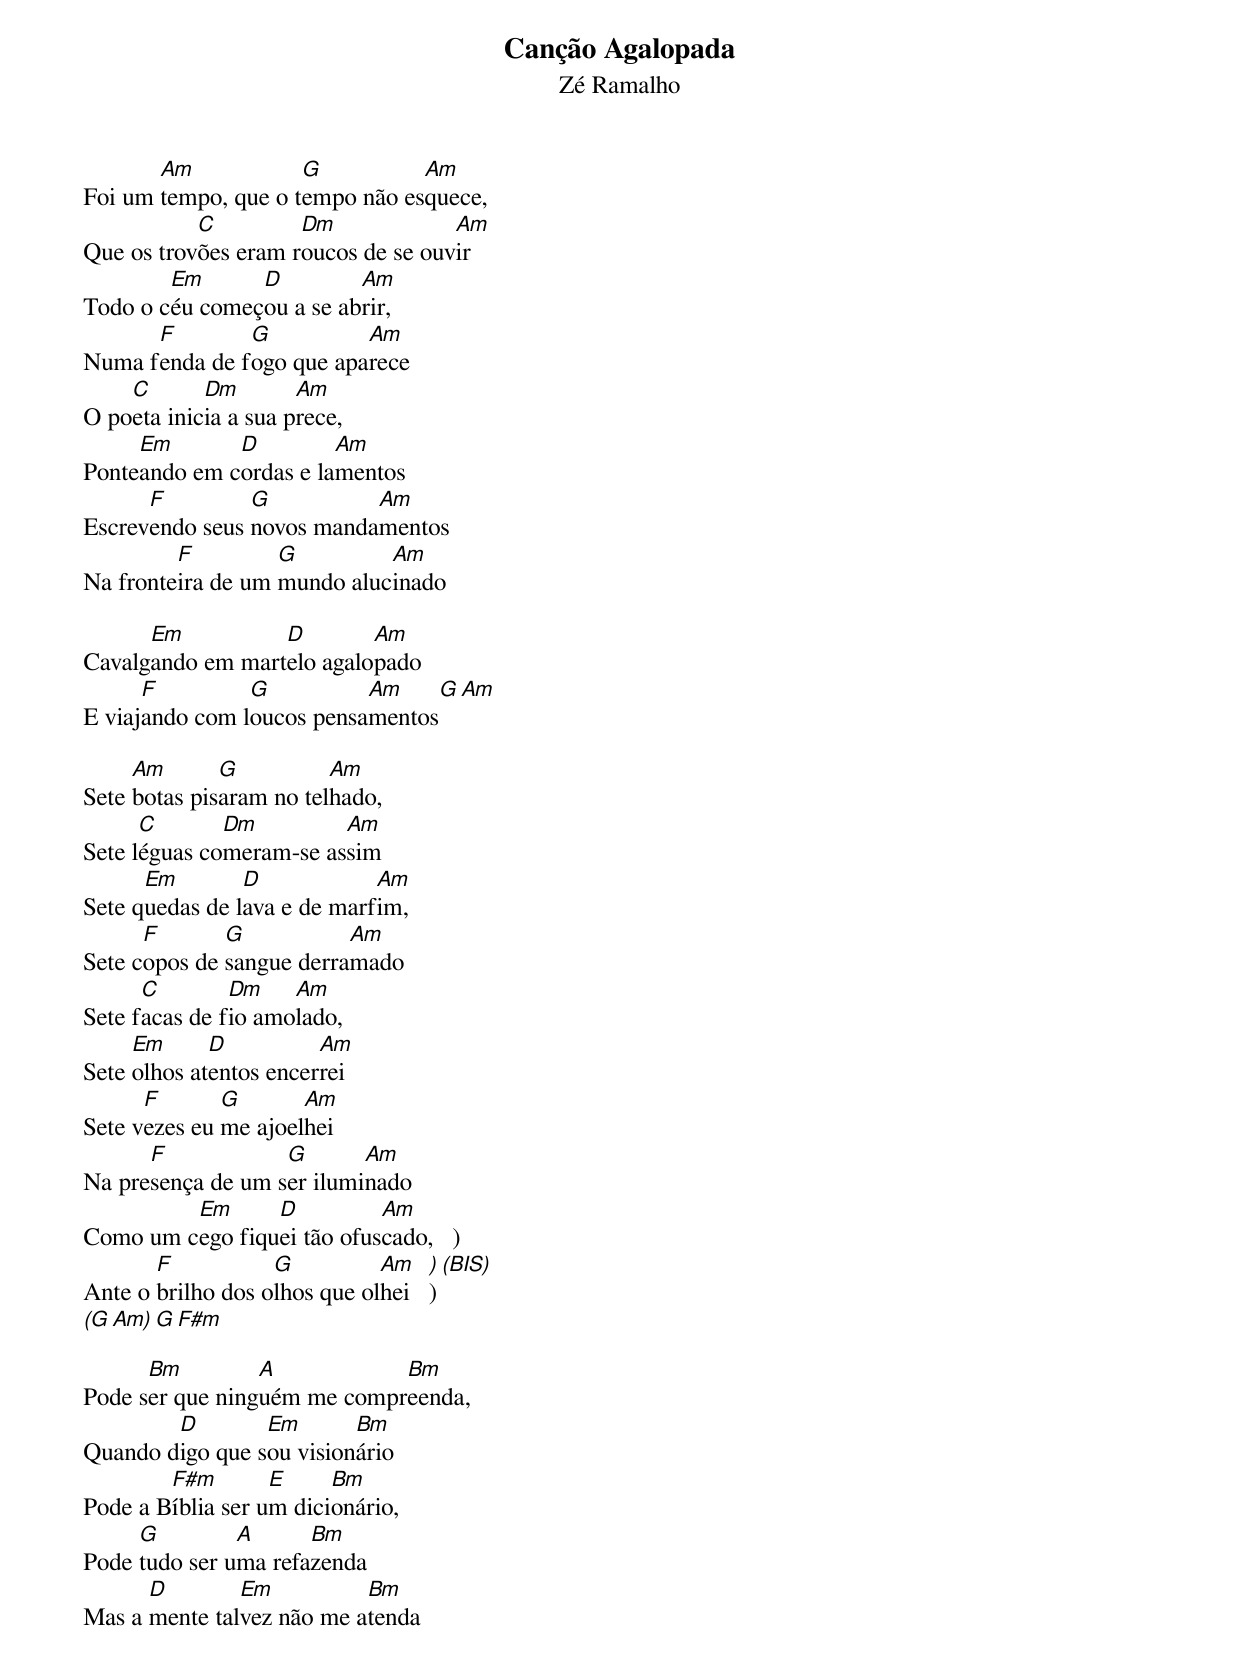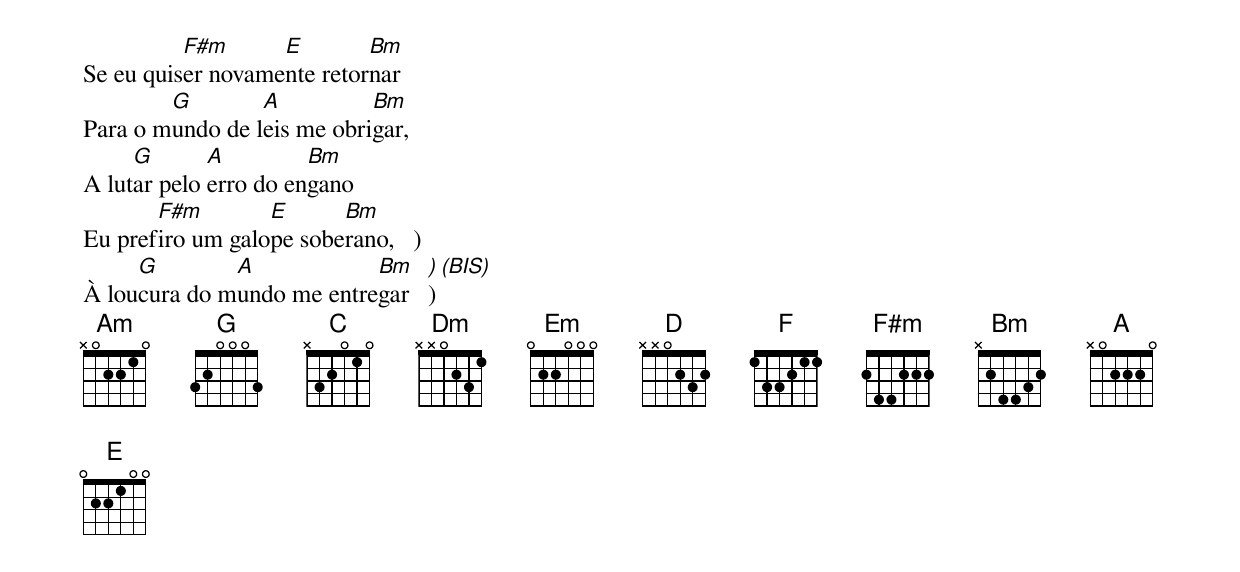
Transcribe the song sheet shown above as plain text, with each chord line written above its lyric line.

Canção Agalopada
Zé Ramalho

       Am            G          Am
Foi um tempo, que o tempo não esquece,
           C         Dm             Am
Que os trovões eram roucos de se ouvir
        Em      D         Am
Todo o céu começou a se abrir,
      F        G          Am
Numa fenda de fogo que aparece
    C       Dm        Am
O poeta inicia a sua prece,
     Em       D         Am
Ponteando em cordas e lamentos
      F         G          Am
Escrevendo seus novos mandamentos
         F         G         Am
Na fronteira de um mundo alucinado

      Em          D        Am
Cavalgando em martelo agalopado
      F         G          Am    G   Am
E viajando com loucos pensamentos

     Am       G          Am
Sete botas pisaram no telhado,
      C       Dm         Am
Sete léguas comeram-se assim
      Em        D            Am
Sete quedas de lava e de marfim,
      F       G           Am
Sete copos de sangue derramado
      C        Dm    Am
Sete facas de fio amolado,
     Em      D          Am
Sete olhos atentos encerrei
      F       G       Am
Sete vezes eu me ajoelhei
      F            G       Am
Na presença de um ser iluminado
         Em      D          Am
Como um cego fiquei tão ofuscado,   )
       F           G          Am    ) (BIS)
Ante o brilho dos olhos que olhei   )
(G   Am)   G   F#m

      Bm         A           Bm
Pode ser que ninguém me compreenda,
        D        Em       Bm
Quando digo que sou visionário
        F#m        E     Bm
Pode a Bíblia ser um dicionário,
     G         A      Bm
Pode tudo ser uma refazenda
      D        Em          Bm
Mas a mente talvez não me atenda
          F#m      E        Bm
Se eu quiser novamente retornar
        G        A          Bm
Para o mundo de leis me obrigar,
     G       A         Bm
A lutar pelo erro do engano
       F#m        E      Bm
Eu prefiro um galope soberano,   )
     G        A            Bm    )  (BIS)
À loucura do mundo me entregar   )
